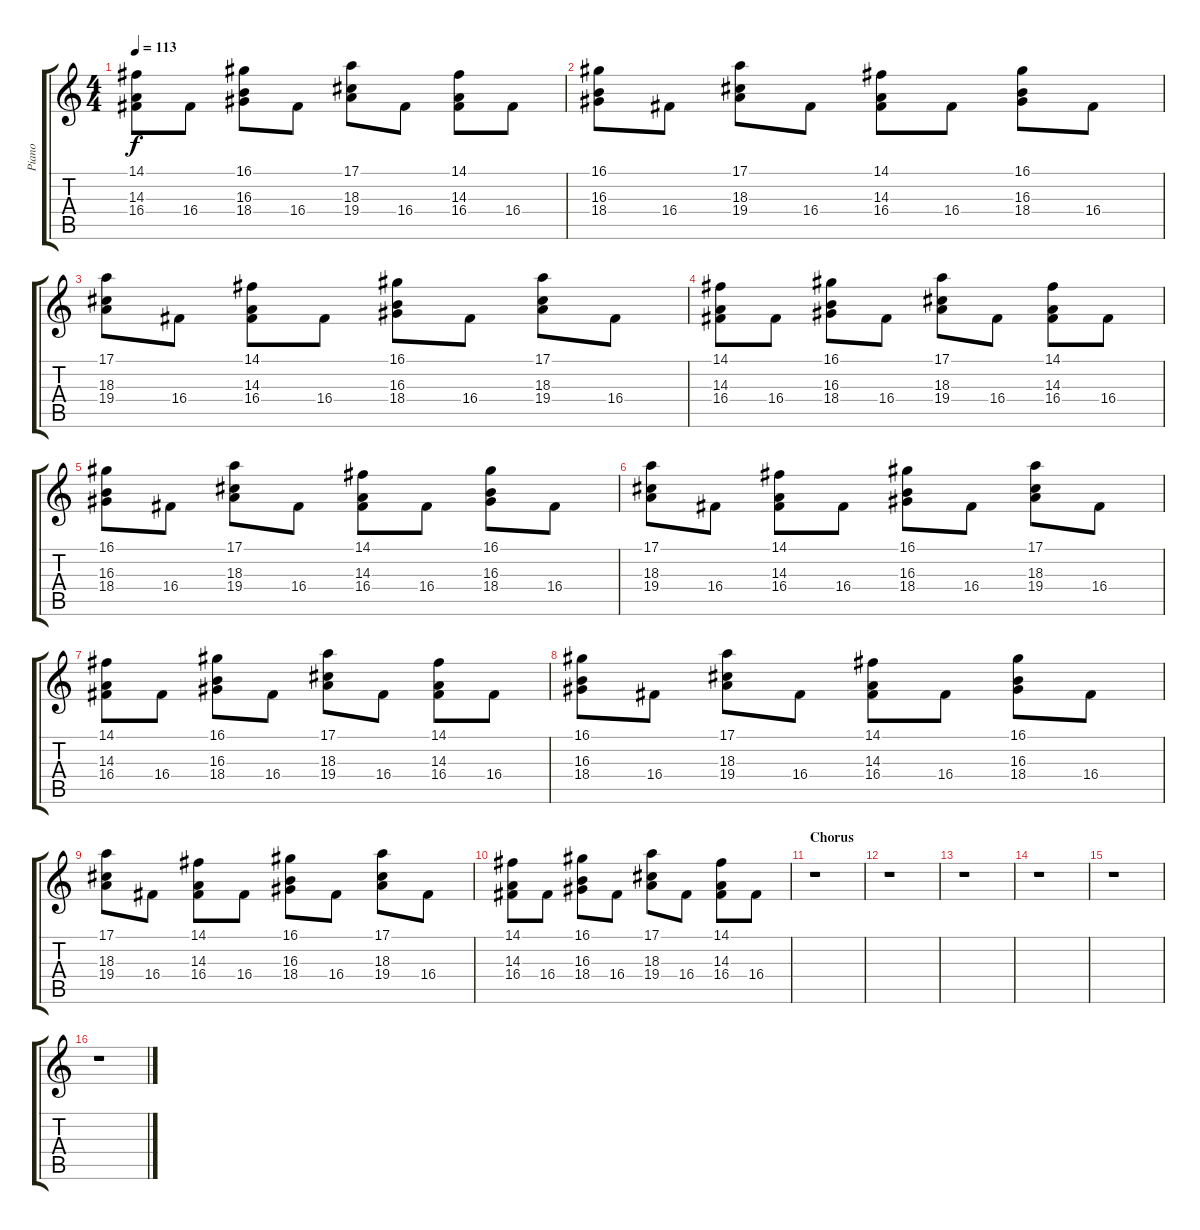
\track ("Piano" "Piano") {instrument acousticgrandpiano}
\staff {score tabs}
\tuning (E4 B3 G3 D3 A2 E2) {hide}
\ts (4 4)
\tempo 113
\clef g2
\ks c
(14.1 14.3 16.4).8{dy f} 16.4.8 (16.1 16.3 18.4).8 16.4.8 (17.1 18.3 19.4).8 16.4.8 (14.1 14.3 16.4).8 16.4.8 |
(16.1 16.3 18.4).8 16.4.8 (17.1 18.3 19.4).8 16.4.8 (14.1 14.3 16.4).8 16.4.8 (16.1 16.3 18.4).8 16.4.8 |
(17.1 18.3 19.4).8 16.4.8 (14.1 14.3 16.4).8 16.4.8 (16.1 16.3 18.4).8 16.4.8 (17.1 18.3 19.4).8 16.4.8 |
(14.1 14.3 16.4).8 16.4.8 (16.1 16.3 18.4).8 16.4.8 (17.1 18.3 19.4).8 16.4.8 (14.1 14.3 16.4).8 16.4.8 |
(16.1 16.3 18.4).8 16.4.8 (17.1 18.3 19.4).8 16.4.8 (14.1 14.3 16.4).8 16.4.8 (16.1 16.3 18.4).8 16.4.8 |
(17.1 18.3 19.4).8 16.4.8 (14.1 14.3 16.4).8 16.4.8 (16.1 16.3 18.4).8 16.4.8 (17.1 18.3 19.4).8 16.4.8 |
(14.1 14.3 16.4).8 16.4.8 (16.1 16.3 18.4).8 16.4.8 (17.1 18.3 19.4).8 16.4.8 (14.1 14.3 16.4).8 16.4.8 |
(16.1 16.3 18.4).8 16.4.8 (17.1 18.3 19.4).8 16.4.8 (14.1 14.3 16.4).8 16.4.8 (16.1 16.3 18.4).8 16.4.8 |
(17.1 18.3 19.4).8 16.4.8 (14.1 14.3 16.4).8 16.4.8 (16.1 16.3 18.4).8 16.4.8 (17.1 18.3 19.4).8 16.4.8 |
(14.1 14.3 16.4).8 16.4.8 (16.1 16.3 18.4).8 16.4.8 (17.1 18.3 19.4).8 16.4.8 (14.1 14.3 16.4).8 16.4.8 |
\section ("" "Chorus")
r.1 |
r.1 |
r.1 |
r.1 |
r.1 |
r.1
